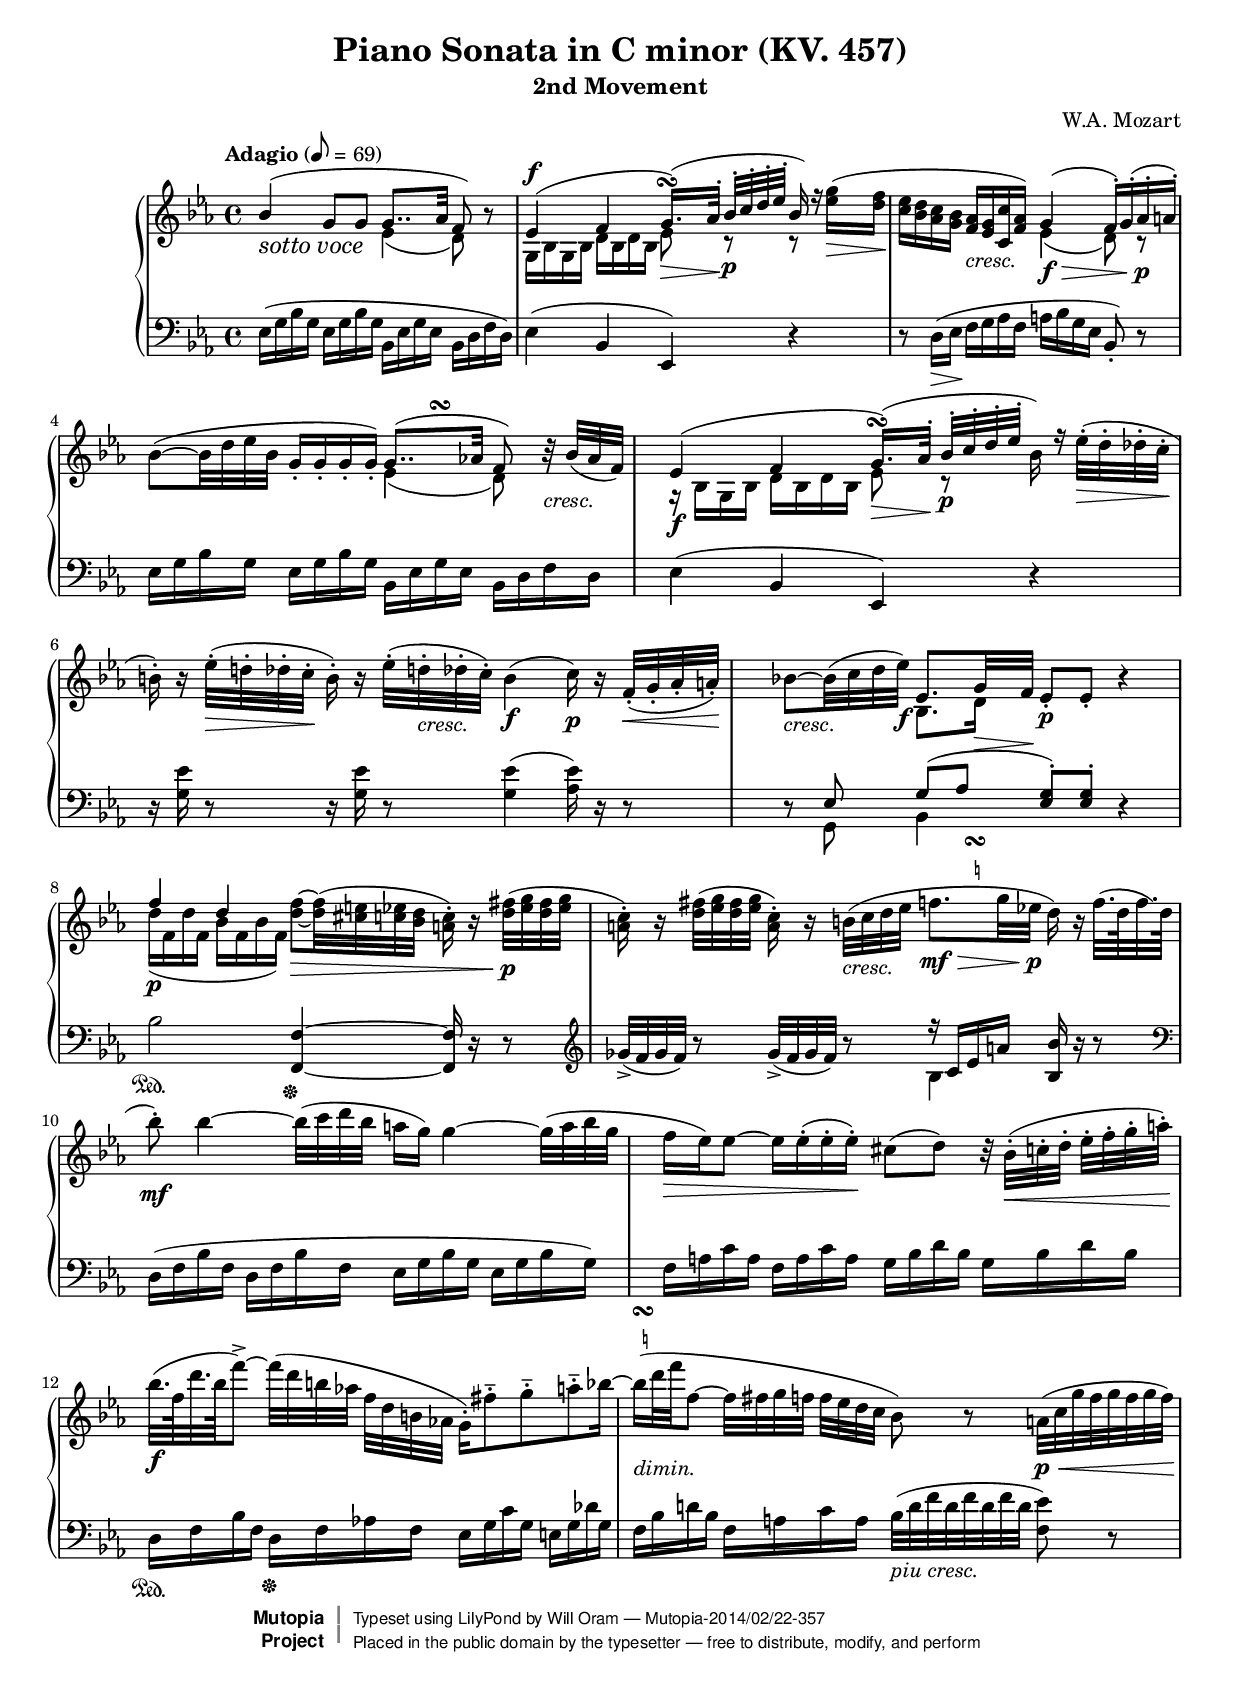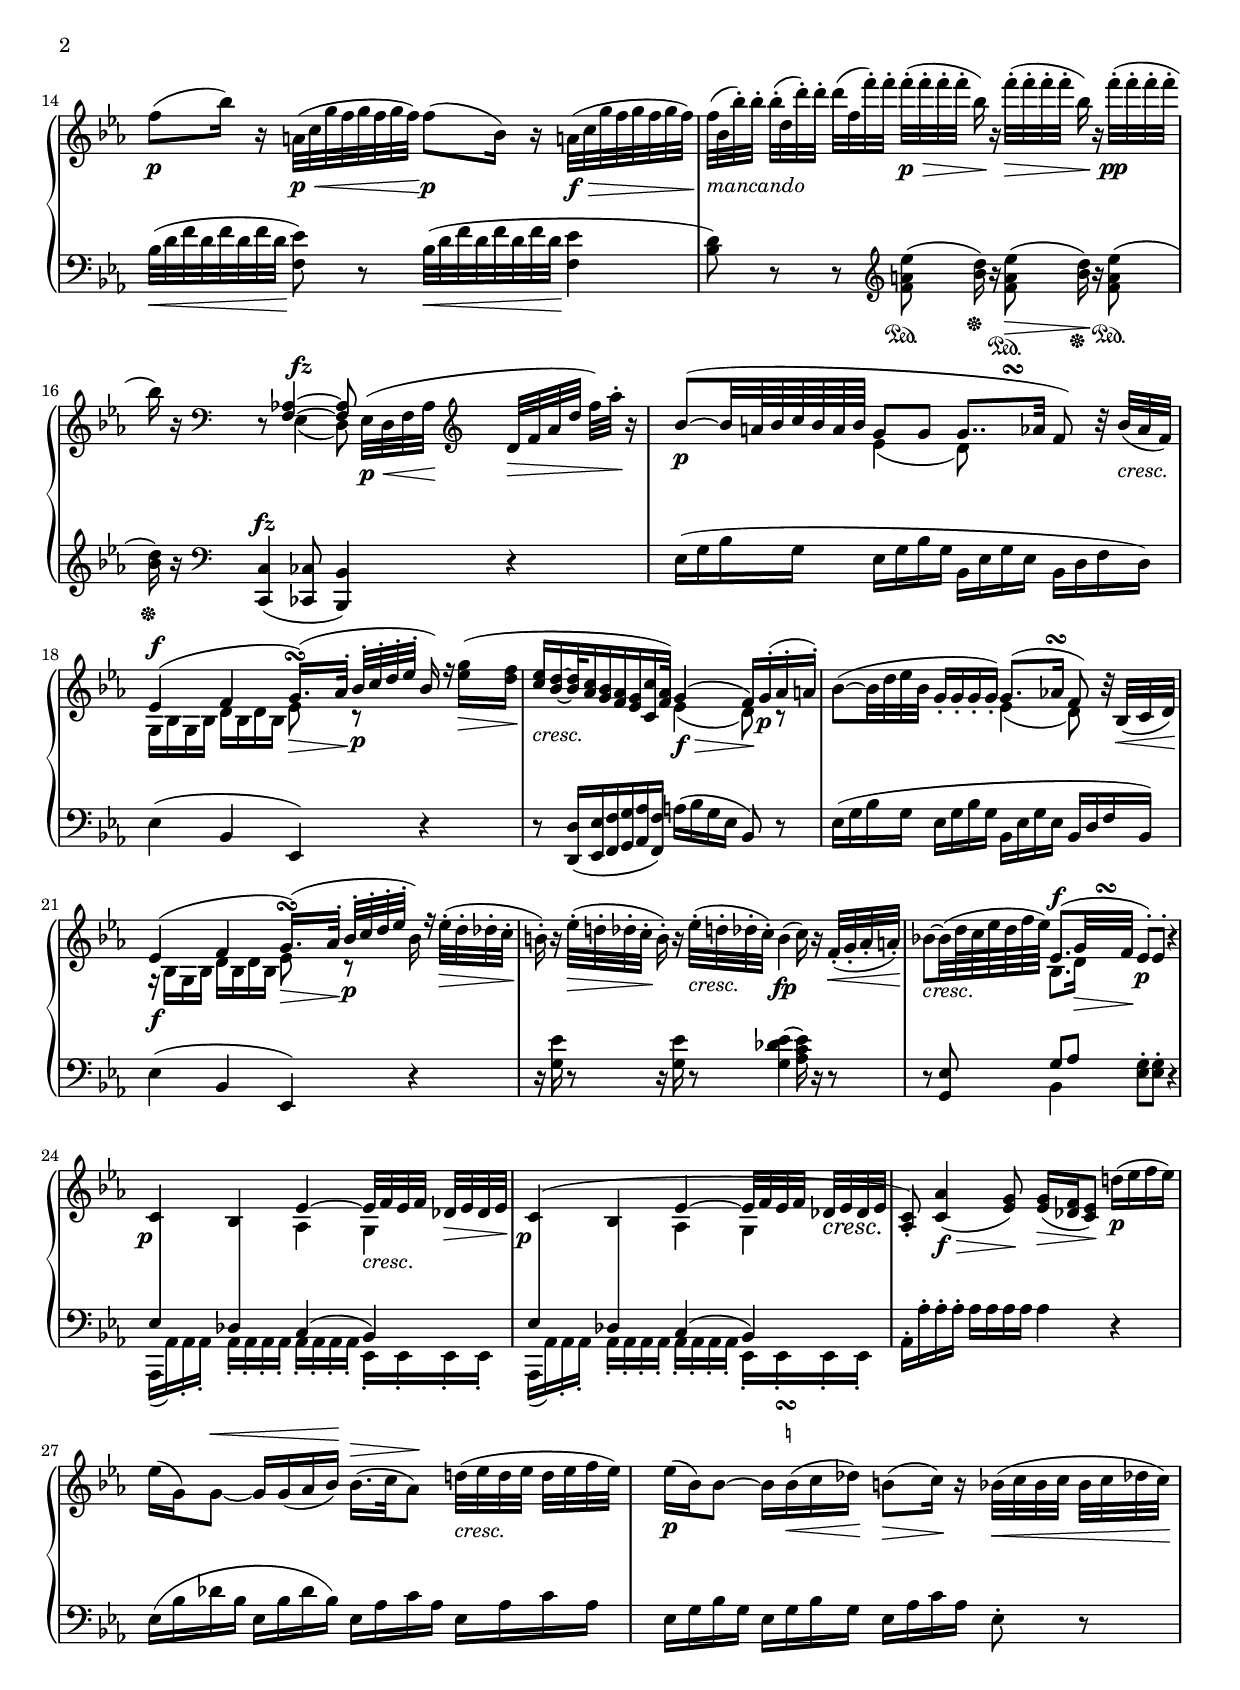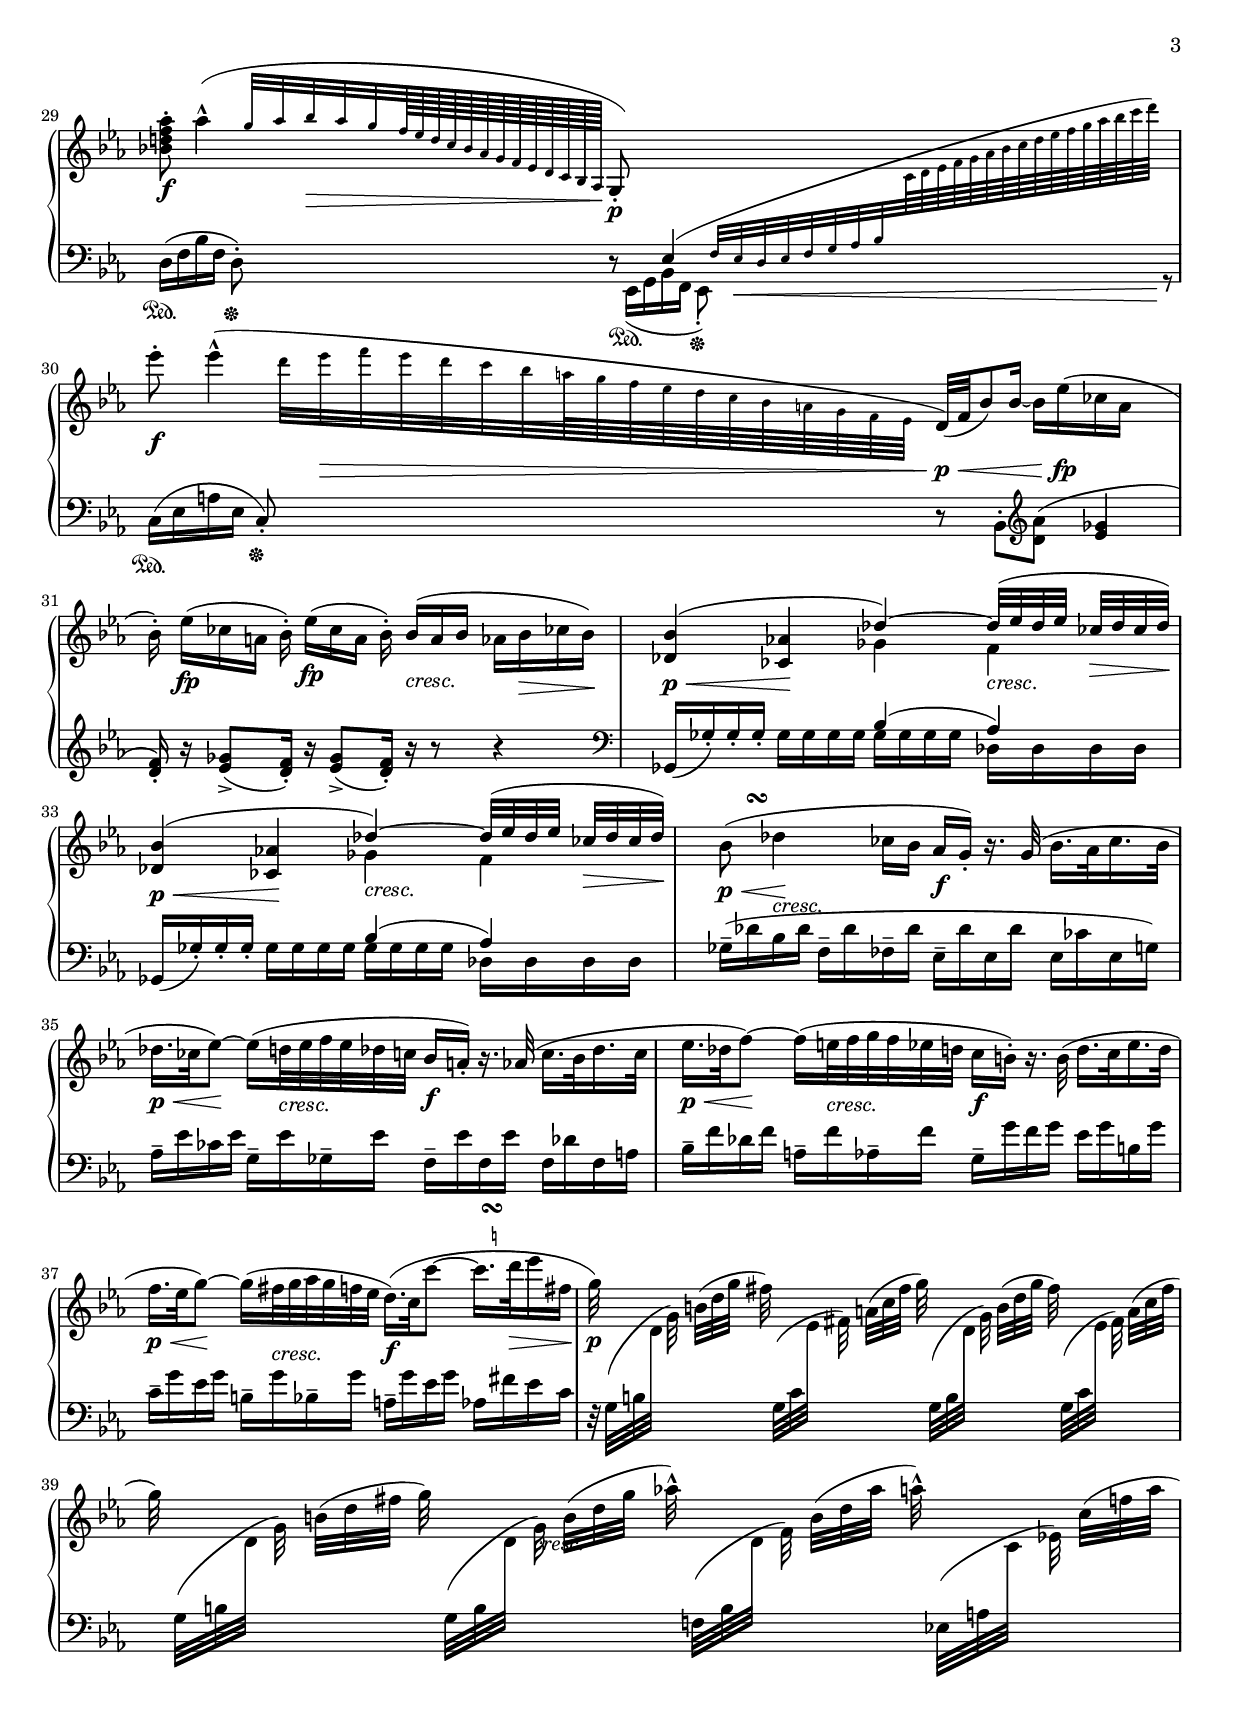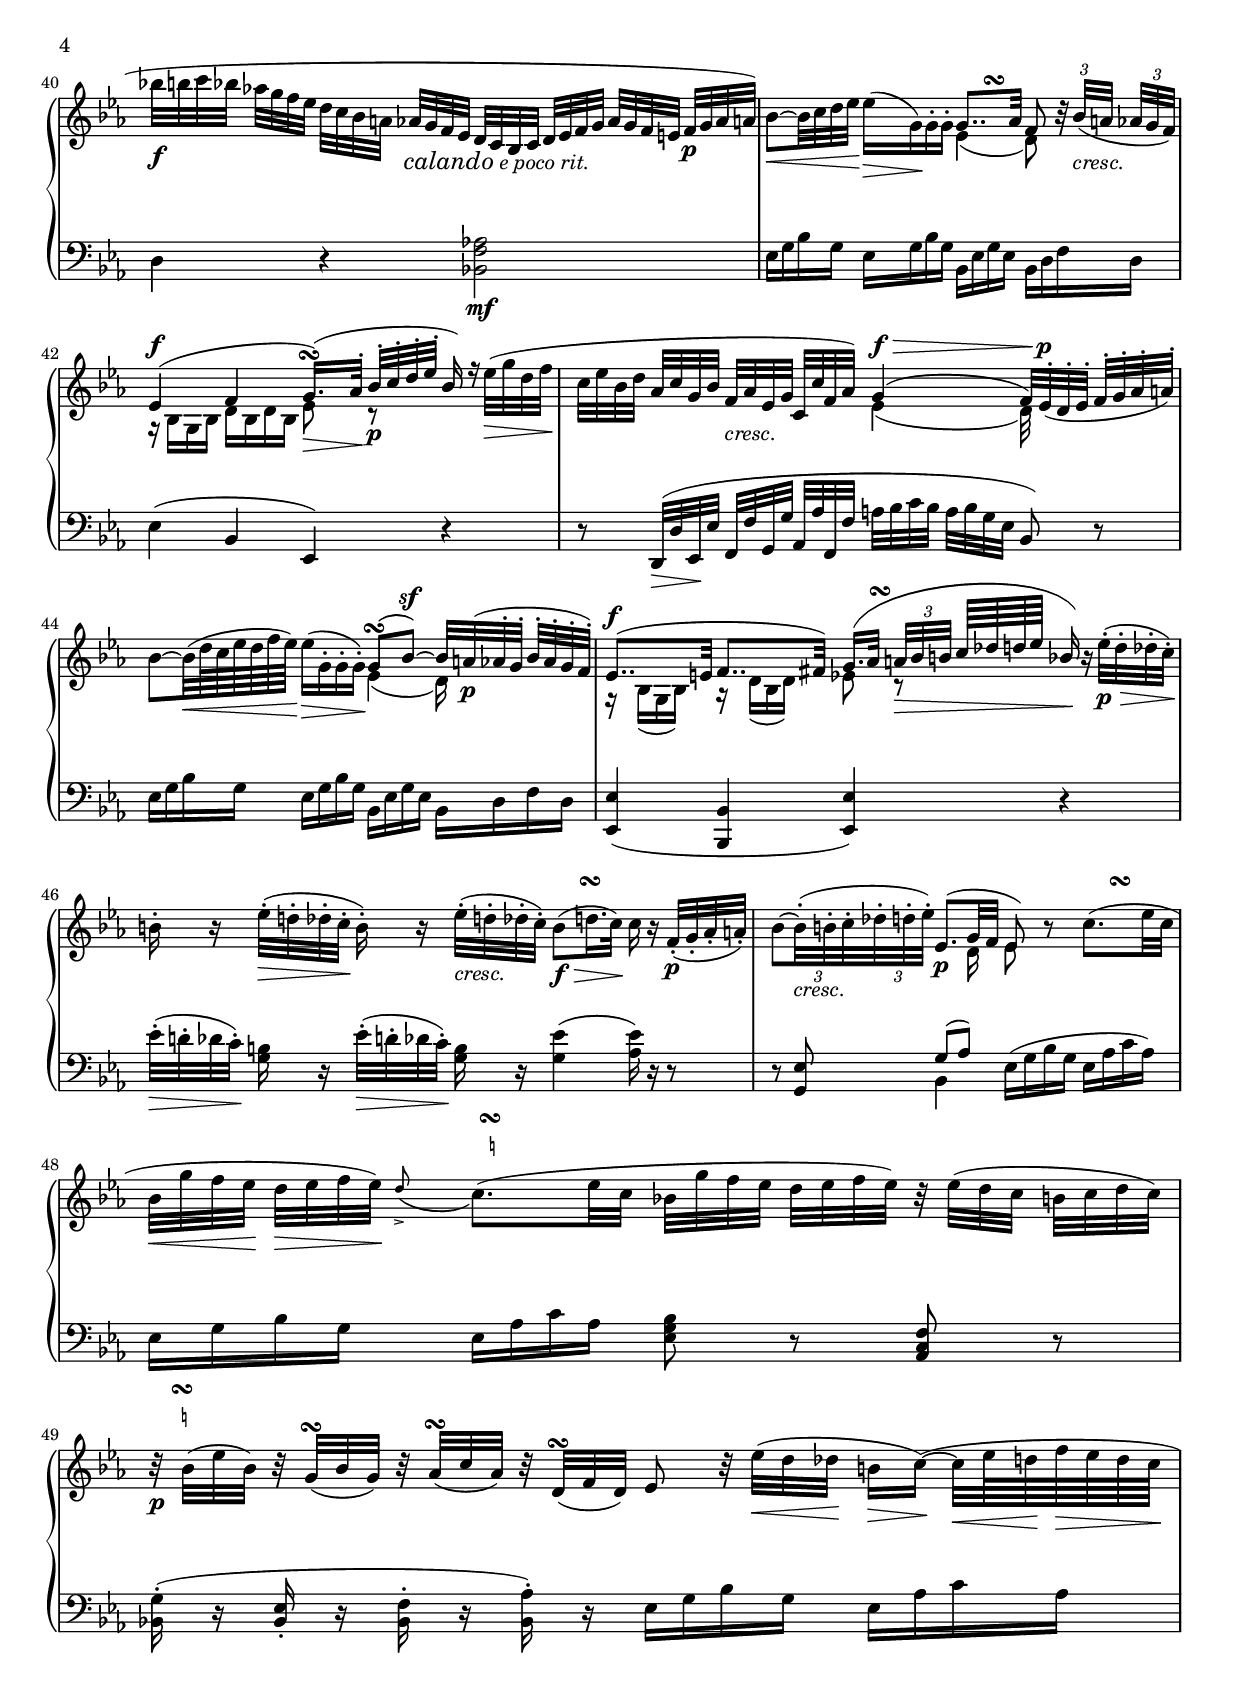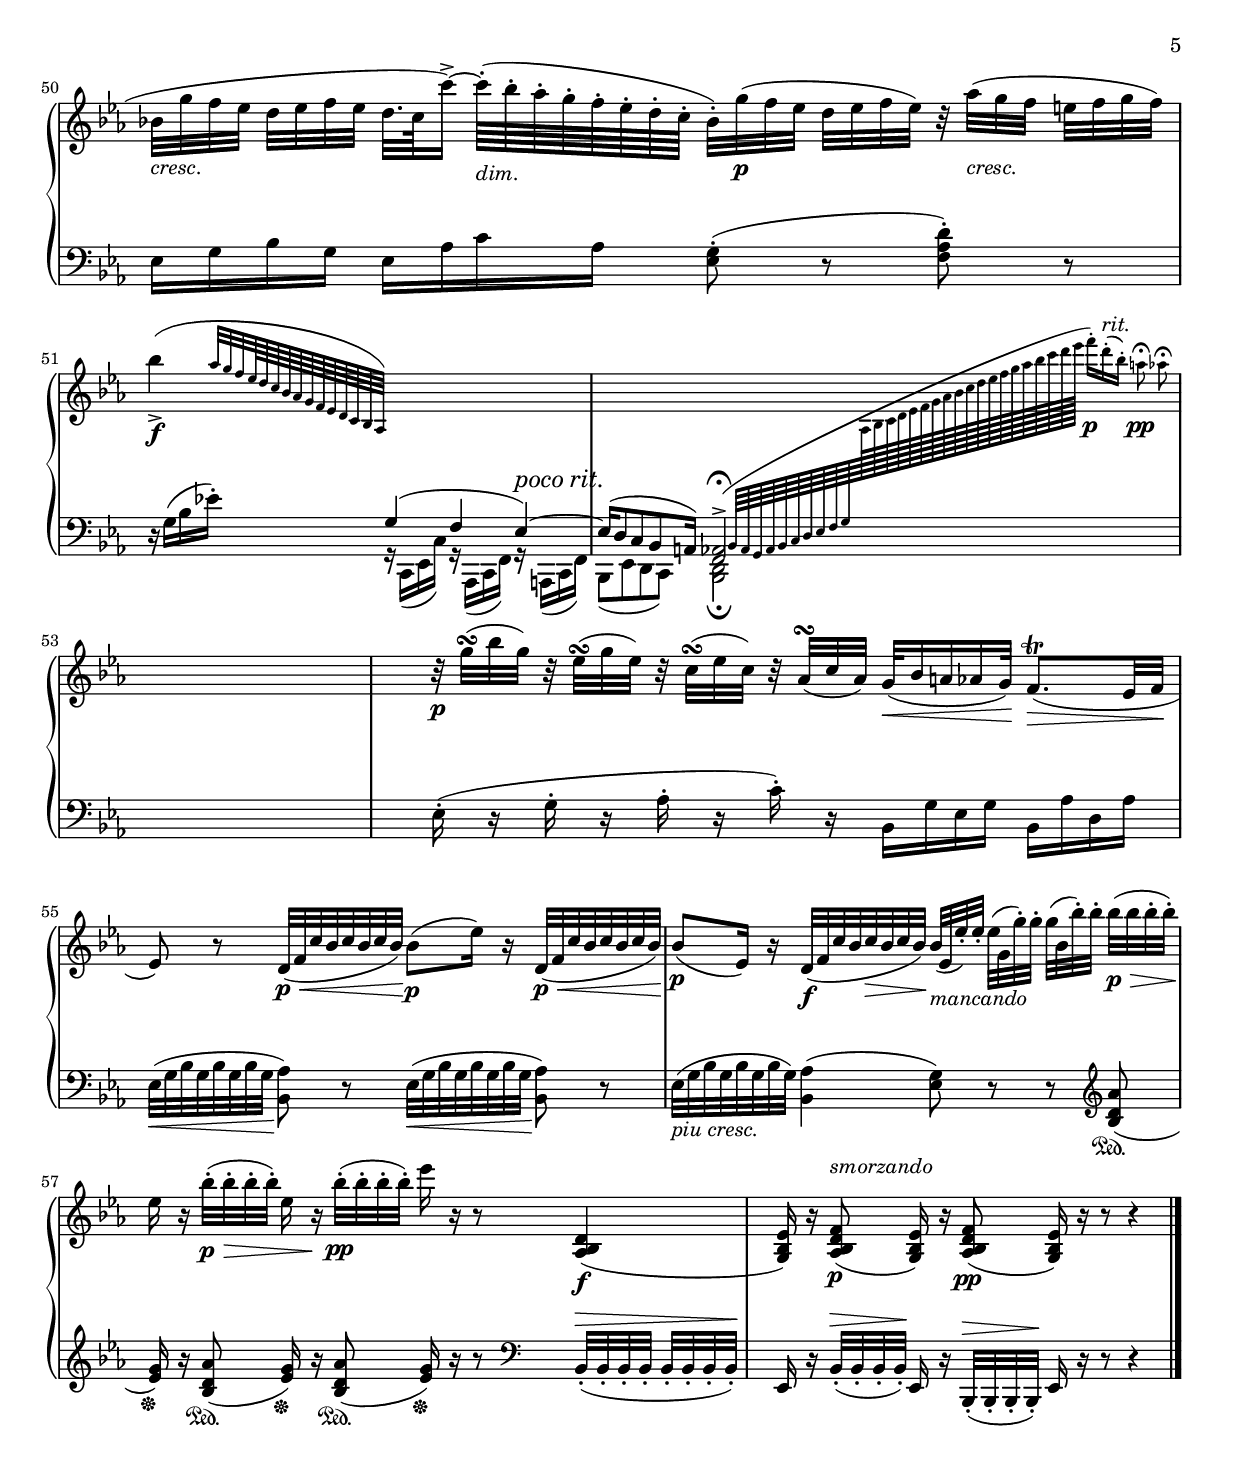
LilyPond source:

\version "2.18.0"
#(set-global-staff-size 18)
\include "english.ly"

\header {
 title = "Piano Sonata in C minor (KV. 457)"
 subtitle = "2nd Movement"
 composer = "W.A. Mozart"

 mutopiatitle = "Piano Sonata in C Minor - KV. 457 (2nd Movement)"
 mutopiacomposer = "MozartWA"
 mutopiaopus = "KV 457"
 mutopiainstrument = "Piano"
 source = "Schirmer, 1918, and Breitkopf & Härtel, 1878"
 date = "1878"
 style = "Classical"
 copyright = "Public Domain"
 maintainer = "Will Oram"
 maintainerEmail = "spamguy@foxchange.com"
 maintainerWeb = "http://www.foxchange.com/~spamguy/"

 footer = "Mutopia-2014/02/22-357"
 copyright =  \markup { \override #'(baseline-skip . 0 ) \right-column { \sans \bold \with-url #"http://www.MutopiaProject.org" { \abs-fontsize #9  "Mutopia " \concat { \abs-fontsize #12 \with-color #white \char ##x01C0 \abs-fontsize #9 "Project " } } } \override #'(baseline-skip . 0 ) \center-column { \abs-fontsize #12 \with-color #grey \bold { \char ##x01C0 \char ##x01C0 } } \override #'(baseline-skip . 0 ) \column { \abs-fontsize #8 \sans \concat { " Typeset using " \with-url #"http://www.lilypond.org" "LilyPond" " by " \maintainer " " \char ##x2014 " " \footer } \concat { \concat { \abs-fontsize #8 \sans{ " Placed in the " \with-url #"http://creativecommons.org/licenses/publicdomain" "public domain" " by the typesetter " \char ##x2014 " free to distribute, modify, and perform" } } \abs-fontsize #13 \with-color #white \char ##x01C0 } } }
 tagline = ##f
}

\paper {
  top-margin = 12 \mm
  bottom-margin = 10 \mm
}

upper = \relative c'' {
	\time 4/4
	\key c \minor
	\override TupletBracket.bracket-visibility = ##f
	\override TextScript.padding = #2.5
	\override Staff.DynamicText.padding = #1.25
	\override Staff.DynamicLineSpanner.padding = #1
	\override Staff.Hairpin.minimum-length = #5

	\tempo "Adagio" 8 = 69

	<< { bflat4-(_\markup { \magnify #1.2 \italic { sotto voce } }
	g8 g g8..-[ aflat32-] f8-) } \\									%
	{ s2 eflat4-( d8-) } >>											%
	r8																%

	<< { eflat4^\f-(-( f g16.-\turn-)-[-(-\> aflat32^.-]-\!
	bflat^.-\p-[ c^. d^. eflat^.-] bflat16-) r16 } \\
	{ g,16-[ bflat g bflat-] d-[ bflat d bflat-] eflat8 r r } >>
	< eflat' g >16-(-\> < d f >-\!

	< c eflat >-[ < bflat d > < aflat c > < g bflat >-] < f aflat >-[_\markup { \italic cresc. } < eflat g > < c c' > < f aflat >-]-)
	<< { g4-\f-(-\> f16^.-)-[ g^.^( aflat^.-\p a^.-]^) } \\
	{ eflat4-( d8-) r } >>

	bflat'8-[-(-~ bflat32 d eflat bflat-] g16-.-[ g-. g-. g-.-]-)
	<< { g8..-[-(^\markup { \translate #(cons 6 1) { \musicglyph #"scripts.turn" } }
	aflat!32-] f8-) } \\ { eflat4-( d8-) } >>
	r32_\markup { \italic cresc. } bflat'32-[-( aflat f-]-)

	<< { eflat4-\f-( f g16.-\turn-)-[-(-\>						% 5
	aflat32^.-]-\! bflat^.-\p-[ c^. d^. eflat^.-] \stemDown bflat16-) r16 } \\									%
	{ r16 bflat,-[ g bflat-] d-[ bflat d bflat-] eflat8 r s8 } >>												%
	eflat'32-.-[-(-\> d-. dflat-. c-.-]-\!																		%

	b16-.-) r eflat32-.-[-(-\> d!-. dflat-. c-.-]-\! b16-.-) r
	eflat32-.-[-( d-._\markup { \italic cresc. } dflat-. c-.-]-) b4-\f-( c16-\p-) r16 f,32-.-[-(-\< g-. aflat-. a-.-]-)-\!

	bflat!8-[-~_\markup { \italic cresc. } bflat32-( c d eflat-\f-]-)
	<< { eflat,8.-[ g32-\> f-]-\! } \\
	{ bflat,8.-[ d16-] } >>
	eflat8-.-\p eflat-. r4

	<< { f'4 d4 } \\
	{ \slurDown d16-\p-[-( f, d' f,-] bflat-[ f bflat f-]-) } >>
	< d' f >8-[-~-\> < d f >32-( < csharp e > < c eflat > < bflat d >-] < a c >16-.-) r
	< d fsharp >32-\p-[-( < eflat g > < d fsharp > < eflat g >-]

	< a, c >16-.-) r < d fsharp >32-[-( < eflat g > < d fsharp > < eflat g >-] < a, c >16-.-) r
	b32-[-(_\markup { \italic cresc. } c d eflat-] f8.-\mf-[-\>^\markup {
		\translate #(cons 5 -9)
		{ \column { \musicglyph #"scripts.turn"
		\magnify #0.7 \natural } } }
	g32 eflat!-\p-]-\! d16-) r f32.-[-( d64 f32. d64-]

	bflat'8-.-\mf-) bflat4-~ bflat32-[-( c d bflat-] a16-[ g-]-) g4-~ g32-[-( a bflat g-]		% 10

	f16-[-\> eflat-) eflat8-]-~ eflat16-[ eflat-.-( eflat-. eflat-.-]-)-\! csharp8-( d-)
	r32 bflat-.-(-\< c-. d-.-] eflat-.-[ f-. g-. a-.-]-)-\!

	bflat32.-\f-[-( f64 d'32. bflat64 f'8->-]-)-~ f32-[-( d b aflat!-] f-[ d b aflat!-] g16-.-)-[ fsharp'8-.-- g-.-- a-.-- bflat16-]-~

	bflat16-[_\markup { \italic dimin. }-(^\markup {
		\translate #(cons 1 -9)
		{ \column { \musicglyph #"scripts.turn"
		\magnify #0.7 \natural } } } d32 f f,8-]-~ f32-[ fsharp g f-] f-[ eflat d c-] bflat8-) r8 a32-\p-[-(-\< c g' f g f g f-]-)-\!

	f8-\p-[-( bflat16-]-) r a,!32-\p-[-(-\< c g' f g f g f-]-)-\!

	f8-\p-( bflat,16-) r a!32-\f-[-(-\> c g' f g f g f-]-)-\!

	f32-[-(_\markup { \italic mancando } bflat, bflat'-.-) bflat-.-]
	bflat-.-[-( d, d'-.-) d-.-] d-[-( f, f'-.-) f-.-] f-.-\p-[-(-\> f-. f-. f-.-] bflat,16-)-\! r
	f'32-.-[-(-\> f-. f-. f-.-] bflat,16-)-\! r f'32-.-\pp-[-( f-. f-. f-.-]

	bflat,16-) r16																				% 15
	\clef "bass"																				%
	r8 << { \slurUp < f,, aflat! >4-~ < f aflat >8 \slurNeutral } \\							%
	{ eflat4^\fz-( d8-) } >>																		%
	eflat32-\p-[-(-\< d f aflat-]-\!															%
	\clef "treble"																				%
	d32-[-\> f aflat d-] f-)-[ aflat-.-]-\! r16 												%

	<< { bflat,8-\p-[-(-~ bflat32 a64 bflat c bflat a bflat-] g8-[ g-]
	g8..-[^\markup { \translate #(cons 6 1) { \musicglyph #"scripts.turn" } } aflat32-] f8-) } \\
	{ s4 eflat4-( d8-) } >>
	r32 bflat'32-[-(_\markup { \italic cresc. } aflat f-]-)

	% NOTE: In the Schirmer edition the last rest in this measure is 1/16. This is inconsistent with similar measures and doesn't
	% add up right. I fixed this.

	<< { eflat4^\f-( f
	g16.-\turn-)-[-(-\> aflat32^.-]-\! bflat^.-\p-[ c^. d^. eflat^.-] bflat16-) r16 } \\
	{ g,16-[ bflat g bflat-] d-[ bflat d bflat-] eflat8 r s8 } >>
	< eflat' g >16-(-\> < d f >-\!

	< c eflat >16-[_\markup { \italic cresc. } < bflat d >-~ < bflat d >32 < aflat c >16 < g bflat > < f aflat > < eflat g > < c c' > < f aflat >32-]-)
	<< { g4-\f-(-\> f16-)-[-\! g16-.-(-\p aflat-. a-.-]-) } \\
	{ eflat4-( d8-) r } >>

    \barNumberCheck #20         % gl: 3rd beat from 8.. 32 to 8. 16 - Breitkopf
	bflat'8-[-(-~ bflat32 d eflat bflat-] g16-.-[ g-. g-. g-.-]-)
	<< { g8.-[-(^\markup { \translate #(cons 6 1) { \musicglyph #"scripts.turn" } }
	aflat!16-] f8-) } \\ { eflat4( d8) } >>
	r32 bflat32-[-(-\< c d-]-)-\!

	<< { eflat4-\f-( f g16.-\turn-)-[-(-\> aflat32^.-]-\! bflat^.-\p-[ c^. d^. eflat^.-] \stemDown bflat16-) r16 } \\		% 20
	{ r16 bflat,-[ g bflat-] d-[ bflat d bflat-] eflat8 r s8 } >>															%
	eflat'32-.-[-(-\> d-. dflat-. c-.-]-\!																					%

	b16-.-) r eflat32-.-[-(-\> d!-. dflat-. c-.-]-\! b16-.-) r
	eflat32-.-[-(_\markup { \italic cresc. } d-. dflat-. c-.-]-) b4-\fp-( c16-) r16 f,32-.-[-(-\< g-. aflat-. a-.-]-)-\!

	bflat!8-[-~_\markup { \italic cresc. } bflat32-( d64 c eflat d f eflat-]-)
	<< { eflat,8.-[-(^\markup { \translate #(cons 6 1) { \musicglyph #"scripts.turn" } } g32-\> f-]-\! eflat8-.-\p-)-[ eflat-.-] } \\
	{ bflat8.^\f-[ d16-] s4 } >>
	r4

    \barNumberCheck #24
	c4-\tweak X-offset #-1.0 \p bflat
	<< { eflat4-~ eflat32-[ f eflat f-] dflat-[-\> eflat dflat eflat-]-\! } \\
	{ aflat,4 g_\markup { \italic cresc. } } >>

	\slurUp c4-\tweak X-offset #-1.0 \p-( bflat
	<< { eflat4-~ eflat32-[ f eflat f-] dflat-[_\markup { \magnify #1.2 \italic cresc. } eflat dflat eflat-] } \\
	{ aflat,4 g } >>

	< aflat c >8-.-) \slurNeutral < c aflat' >4-\f-(-\> < eflat g >8-)-\!					% 25
	< eflat g >16-[-(-\> < dflat f > < c eflat >8-]-)-\! d'!16-\p-[-( eflat f eflat-]-)	%

	eflat-[-( g,-) g8-]-~^\< g16-[ g-( aflat bflat-]-)-\! bflat16.-[-(^\> c32 aflat8-]-)-\!
	d!32-[-(_\markup { \italic cresc. } eflat d eflat-] d-[ eflat f eflat-]-)

	eflat16-\p-[-( bflat-) bflat8-]-~ bflat16-[ bflat-(-\<^\markup {
		\translate #(cons 0 -9)
		{ \column { \musicglyph #"scripts.turn"
		\magnify #0.7 \natural } } }
	c dflat-]-)-\! b8-[-(-\> c16-]-)-\! r
	bflat32-[-(-\< c bflat c-] bflat-[ c dflat! c-]-)-\!

	< bflat! d! f aflat >8-.-\f aflat'4-^-( \override Beam.positions = #'(8 . 5)
	\grace { g32-[ aflat bflat-\> aflat g f128 eflat d c bflat aflat g f eflat d c bflat aflat-]-\! } g8-.-\p-)
	s2 \revert Beam.positions

	eflat'''8-.-\f \slurUp eflat4-^-( \override Beam.positions = #'(-2 . -6)
	\grace { \stemDown d32-[ eflat-\> f eflat d c bflat a64 g f eflat d c bflat a g f eflat-]
	\stemNeutral \revert Beam.positions }
	\slurNeutral d32-\p-)-[-(-\< f bflat8-) bflat16-]-~ bflat-[ eflat-\fp-( cflat a-] s8

	bflat16-.-) eflat-\fp-[-( cflat a-] bflat16-.-) eflat-\fp-[-( cflat a-] bflat16-.-)			% 30
	bflat-[-(_\markup { \italic cresc. } a bflat-] aflat-[ bflat-\> cflat! bflat-]-)-\!			%

	<< { < dflat, bflat' >4-\p-(-\< < cflat aflat'! >-\! dflat'-)-~ dflat32-[-(
	eflat dflat eflat-] cflat-[-\> dflat cflat dflat-]-)-\! } \\
	{ s2 gflat,4 f4_\markup { \italic cresc. } } >>

	<< { < dflat bflat' >4-\p-(-\< < cflat aflat'! >-\! dflat'-)-~
	dflat32-[-( eflat dflat eflat-] cflat-[-\> dflat cflat dflat-]-)-\! } \\
	{ s2 gflat,4_\markup { \italic cresc. } f4 } >>

	bflat8-\p-(-\<^\markup { \translate #(cons 4 -2) { \musicglyph #"scripts.turn" } }
	dflat4-\!_\markup { \italic cresc. } cflat16-[ bflat-] aflat-\f-[ g-.-]-) r16.
	g32-( bflat16.-[ aflat32 cflat16. bflat32-]

	% NOTE: In the Schirmer edition, the next three measures come out 1/16 short. I extended the third note to 1/8
	% as the most appropriate solution. What Mozart really intended is not known.

	dflat16.-\p-[-\< cflat32 eflat8-]-)-~-\! eflat16-[-( d32_\markup { \italic cresc. } eflat f eflat dflat c-] bflat16-\f-[ a-.-]-) r16.
	aflat32-( c16.-[ bflat32 dflat16. c32-]

	eflat16.-\p-[-\< dflat32 f8-]-)-~-\! f16-[-( e32_\markup { \italic cresc. } f g f eflat d-] c16-\f-[ b-.-]-) r16.		% 35
	b32-( d16.-[ c32 eflat16. d32-]																							%

	f16.-\p-[-\< eflat32 g8-]-)-~-\! g16-[-( fsharp32_\markup { \italic cresc. } g aflat g f eflat-] d16.-\f-)-[-( c32 c'8-]-~
	c16.-[^\markup {
		\translate #(cons 2 -9)
		{ \column { \musicglyph #"scripts.turn"
		\magnify #0.7 \natural } } }
	d32-\> eflat16 fsharp,-]-\!

	g32-\p-) s2....

	s1

	\change Staff = "down"
	d,,4 r < bflat! f' aflat! >2-\mf

	\change Staff = "up"
	bflat''8-[-~-\< bflat32 c d eflat-]-\! eflat16-[-(-\> g,-)-\! g-. g-.-]
	<< { g8..-[^\markup { \translate #(cons 4 -2) { \musicglyph #"scripts.turn" } } aflat32-] f8 } \\
	{ eflat4-( d8-) } >>
	\tuplet 3/2 { r32 bflat'32-[-(_\markup { \italic cresc. } a-] } \tuplet 3/2 { aflat-[ g f-]-) }

	<< { eflat4^\f-( f g16.-\turn-)-[-(-\> aflat32^.-]-\! bflat^.-\p-[ c^. d^. eflat^.-] bflat16-) r16 } \\
	{ r16 bflat,-[ g bflat-] d-[ bflat d bflat-] eflat8 r s8 } >>
	eflat'32-[-(-\> g d f-]-\!

	c32-[ eflat bflat d-] aflat-[ c g bflat-] f-[_\markup { \italic cresc. } aflat eflat g-] c,-[ c' f, aflat-]-)
	<< { g4^\f-(^\> \slurDown f32-)-[^\! eflat-.^\p-( d-. eflat-.-] f-.-[ g-. aflat-. a-.-]-) } \\
	{ eflat4-( d32-) s8.. } >>

	bflat'8-[-~ bflat32-(-\< d64 c eflat d f eflat-]-)-\! \stemDown eflat16-[-(-\> g,-. g-. g-.-]-)-\! \stemNeutral
	<< { g8-\turn-[-( bflat^\sf-]-)-~ bflat32-[ a-\p-( aflat-. g-.-] bflat-.-[ aflat-. g-. f-.-]-) } \\
	{ eflat4-( d16-) s8. } >>

	<< { eflat8..^\f-[-( e32-] f8..-[ fsharp32-]-) g16.-[-(^\markup { \translate #(cons 4 -2) { \musicglyph #"scripts.turn" } }
	aflat32-] \tuplet 3/2 { a32-[-\> bflat b-] } c64-[ dflat d eflat-] bflat16-)-\! } \\
	{ r16 bflat,16-[-( g bflat-)-] r16 d-[-( bflat d-]-) eflat8 r8 s16 } >>
	r16 eflat'32-.-\p-[-(-\> d-. dflat-. c-.-]-)-\!

	b16-. r eflat32-.-[-(-\> d!-. dflat-. c-.-]-\! b16-.-) r																% 45
	eflat32-.-[-(_\markup { \italic cresc. } d-. dflat-. c-.-]-)															%
	b8-\f-[-(-\>^\markup { \translate #(cons 4 -2) { \musicglyph #"scripts.turn" } }										%
	 d16. c32-]-)-\! c16 r16 f,32-.-\p-[-( g-. aflat-. a-.-]-)																%

	 bflat8-[-~ \tuplet 3/2 { bflat32-.-(_\markup { \italic cresc. } b-. c-. } \tuplet 3/2 { dflat-. d!-. eflat-.-]-) }
	 << { eflat,8.-\p-[-( g32 f-] eflat8-) } \\ { s8. d16 eflat8 } >>
	 r8 c'8.^\markup { \translate #(cons 4 -2) { \musicglyph #"scripts.turn" } }-[-( eflat32 c-]

	 bflat32-[-\< g' f eflat-]-\! d-[-\> eflat f eflat-]-)-\!
	 \grace d8->-( c8.-)-[-(^\markup {
		\translate #(cons 2 -9)
		{ \column { \musicglyph #"scripts.turn"
		\magnify #0.7 \natural } } }
		eflat32 c-]

		bflat!-[ g' f eflat-] d-[ eflat f eflat-]-) r32 eflat-[-( d c-] b-[ c d c-]-)

	 r32-\p bflat-[-(^\markup {
		\translate #(cons 0 -9)
		{ \column { \musicglyph #"scripts.turn"
		\magnify #0.7 \natural } } } eflat bflat-)-] r32 g-\turn-[-( bflat g-)-] r32 aflat-\turn-[-( c aflat-)-] r32 d,-\turn-[-( f d-)-]
	 eflat8 r32 eflat'-[-(-\< d dflat-]-\! b16-[-\> c-]-)-(-~-\! c32-[-\< eflat64 d-\! f-\> eflat d c-]-\!

	 bflat!32-[_\markup { \italic cresc. } g' f eflat-] d-[ eflat f eflat-] d32.-[ c64 c'16->-]-)-~ c64-.-[-(_\markup { \italic dim. }
	 bflat-. aflat-. g-. f-. eflat-. d-. c-.-] bflat32-.-)-[ g'-\p-( f eflat-] d-[ eflat f eflat-]-)
	 r32 aflat-[-(_\markup { \italic cresc. } g f-] e-[ f g f-]-)

	 bflat4_>-\f-(
	 \override Beam.positions = #'(7 . 2)
	 \grace { aflat32-[ g f eflat64 d c bflat aflat g f eflat d c bflat aflat-]-) } s4 s s \noBreak
	 \revert Beam.positions

	 s1

	 s1

	 r32-\p g''-\turn-[-( bflat g-)-] r32 eflat-\turn-[-( g eflat-)-] r32 c-\turn-[-( eflat c-)-] r32 aflat-\turn-[-( c aflat-)-]

	 g32-[-(-\< bflat16 a aflat g32-]-)-\! f8.-\trill-[-(-\> eflat32 f-]-\!

	 eflat8-) r8 d32-\p-[-(-\< f c' bflat c bflat c bflat-]-)-\! bflat8-\p-[-( eflat16-]-) r16
	 d,32-\p-[-(-\< f c' bflat c bflat c bflat-]-)-\!

	 bflat8-\p-[-( eflat,16-]-) r d32-\f-[-( f c' bflat c-\> bflat c bflat-]-)-\!
	 bflat32-[-(_\markup { \italic "mancando" } eflat, eflat'-.-) eflat-.-] eflat-[-( g, g'-.-) g-.-] g-[-( bflat, bflat'-.-) bflat-.-]
	 bflat-\p-[-(-\> bflat bflat-. bflat-.-]-)-\!

	 eflat,16 r bflat'32-.-\p-[-(-\> bflat-. bflat-. bflat-.-]-) eflat,16 r-\! bflat'32-.-\pp-[-( bflat-. bflat-. bflat-.-]-) eflat16 r
	 r8 < aflat,,, bflat d >4-\f-(

	 \autoBeamOff
	 < g bflat eflat >16-) r < aflat bflat d f >8-\p-(^\markup { \italic "smorzando" } < g bflat eflat >16-) r16
	 < aflat bflat d f >8-\pp-( < g bflat eflat >16-) r16 r8 r4

	 \bar "|."
}

	%%%%%%%%%% BASS STAVE %%%%%%%%%%

lower = \relative c {

	\key c \minor
	eflat16-[-( g bflat g-] eflat16-[ g bflat g-] bflat,-[ eflat g eflat-] bflat-[ d f d-]-)	% 1

	eflat4-( bflat eflat,-) r

	r8 d'16-(_\> eflat-\! f-[ g aflat f-] a-[ bflat g eflat-] bflat8-.-) r

	eflat16-[ g bflat g-] eflat16-[ g bflat g-] bflat,-[ eflat g eflat-] bflat-[ d f d-]

	eflat4-( bflat eflat,-) r																	% 5

	r16 < g' eflat' > r8 r16 < g eflat' > r8 < g eflat' >4-( < aflat eflat' >16-) r r8

	r8
	<< { eflat8 g-[-( aflat-] < eflat g >8-.-)-[ < eflat g >-.-] } \\
	{ g,8 bflat4 s4 } >>
	r4

	bflat'2-\sustainOn < f, f' >4-\sustainOff-~ < f f' >16 r r8

	\clef "treble"
	gflat''32->-[-( f gflat f-]-) r8 gflat32->-[-( f gflat f-]-) r8
	<< { r16 c-[ eflat a-] } \\ { bflat,4 } >> < bflat bflat' >16 r r8

	\clef "bass"
	d,16-[-( f bflat f-] d16-[ f bflat f-] eflat-[ g bflat g-] eflat-[ g bflat g-]-)			% 10

	f16-[ a c a-] f16-[ a c a-] g-[ bflat d bflat-] g-[ bflat d bflat-]

	d,-\sustainOn-[ f bflat f-] d-\sustainOff-[ f aflat! f-] eflat-[ g c g-] e-[ g dflat' g,-]

	f-[ bflat d! bflat-] f-[ a c a-] bflat32-[-(_\markup { \italic { piu cresc. } } d f d f d f d-] < f, eflat' >8-) r

	bflat32-[-(-\< d f d f d f d-]-\! < f, eflat' >8-) r bflat32-[-(-\< d f d f d f d-]-\! < f, eflat' >4

	< bflat d >8-) r r																						% 15
	\clef "treble"																								%
	< f' a eflat' >8-\sustainOn-( < bflat d >16-\sustainOff-) r < f a eflat' >8-\sustainOn-(_\>		%
	< bflat d >16-\sustainOff-)_\! r < f a eflat' >8-\sustainOn-(											%

	< bflat d >16-\sustainOff-) r
	\clef "bass"
	< c,,, c' >4^\fz-( < cflat cflat' >8 < bflat bflat' >4-) r

	eflat'16-[-( g bflat g-] eflat16-[ g bflat g-] bflat,-[ eflat g eflat-] bflat-[ d f d-]-)

	eflat4-( bflat eflat,-) r

	r8 < d d' >16-[-( < eflat eflat' > < f f' > < g g' > < aflat aflat' > < f f' >-]-) a'-[-( bflat g eflat-] bflat8-) r8

	eflat16-[-( g bflat g-] eflat16-[ g bflat g-] bflat,-[ eflat g eflat-] bflat-[ d f bflat,-]-)				% 20

	eflat4-( bflat eflat,-) r

	r16 < g' eflat' > r8 r16 < g eflat' >16 r8 < g dflat' eflat >4-( < aflat c eflat >16-) r16 r8

	r8 < g, eflat' >8
	<< { g'8-[ aflat-] } \\ { bflat,4 } >>
	< eflat g >8-. < eflat g >-. r4

    \barNumberCheck #24
	<< { \autoBeamOff \crossStaff { eflat4 dflat } \autoBeamOn c-( bflat-) } \\
	{ aflat,16-[-( aflat'-) aflat-. aflat-.-] aflat-.-[ aflat-. aflat-. aflat-.-] aflat-.-[ aflat-. aflat-. aflat-.-] eflat-.-[ eflat-. eflat-. eflat-.-] } >>

	<< { \autoBeamOff \crossStaff { eflat'4 dflat } \autoBeamOn c-( bflat-) } \\ % 25
	{ aflat,16-[-( aflat'-) aflat-. aflat-.-] aflat-.-[ aflat-. aflat-. aflat-.-]
	aflat-.-[ aflat-. aflat-. aflat-.-] eflat-.-[ eflat-. eflat-. eflat-.-] } >>

	aflat-.-[ aflat'-. aflat-. aflat-.-] aflat-[ aflat aflat aflat-] aflat4 r

	eflat16-[-( bflat' dflat bflat-] eflat,-[ bflat' dflat bflat-]-) eflat,-[ aflat c aflat-] eflat-[ aflat c aflat-]

	eflat-[ g bflat g-] eflat-[ g bflat g-] eflat-[ aflat c aflat-] eflat8-. r8

	d16-\sustainOn-[-( f bflat f-] d8-.-\sustainOff-) r
	<< { \slurUp s8 eflat4-( \grace { f32-[ eflat-\< d eflat f g aflat bflat
	\change Staff = "up" \stemDown c64 d eflat f g aflat bflat c d eflat f g aflat bflat c d-]-)-\! } \change Staff = "down" } \\
	{ eflat,,,,16-\sustainOn-[-( g bflat f-] eflat8-.-\sustainOff-) r8 } >>

	c'16-\sustainOn-[-( eflat a eflat-] c8-.-\sustainOff-) r8 \stemDown bflat8-.
	\clef "treble"
	< d' aflat' >8-( \stemNeutral < eflat gflat >4

	< d f >16-.-) r16 < eflat gflat >8->-[-( < d f >16-.-]-) r < eflat gflat >8->-[-( < d f >16-.-]-) r r8 r4		% 30

	\clef "bass"
	gflat,,16-[-( gflat'-.-) gflat-. gflat-.-] gflat-[ gflat gflat gflat-]
	<< { bflat4-( aflat-) } \\
	{ gflat16-[ gflat gflat gflat-] dflat-[ dflat dflat dflat-] } >>

	\clef "bass"
	gflat,16-[-( gflat'-.-) gflat-. gflat-.-] gflat-[ gflat gflat gflat-]
	<< { bflat4-( aflat-) } \\
	{ gflat16-[ gflat gflat gflat-] dflat-[ dflat dflat dflat-] } >>

	gflat16---[-( dflat' bflat dflat-] f,---[ dflat' fflat,-- dflat'-] eflat,---[ dflat' eflat, dflat'-] eflat,-[ cflat' eflat, g-]-)

	aflat---[ eflat' cflat eflat-] g,---[ eflat' gflat,-- eflat'-] f,---[ eflat' f, eflat'-] f,-[ dflat' f, a-]

	bflat---[ f' dflat f-] a,---[ f' aflat,-- f'-] g,---[ g' f g-] eflat-[ g b, g'-]

	c,---[ g' eflat g-] b,---[ g' bflat,-- g'-] a,---[ g' eflat g-] aflat,-[ fsharp' eflat c-]

	\stemDown
	r32 g-[-( b
	\change Staff = "up"
	d-] g-) b-[-( d g-] fsharp-)
	\change Staff = "down"
	g,,-[-( c
	\change Staff = "up"
	eflat-] fsharp-) a-[-( c fsharp-] g-)
	\change Staff = "down"
	g,,-[-( b
	\change Staff = "up"
	d-] g-) b-[-( d g-] fsharp-)
	\change Staff = "down"
	g,,-[-( c
	\change Staff = "up"
	eflat-] fsharp-) a-[-( c fsharp-]

	g-)
	\change Staff = "down"
	g,,-[-( b
	\change Staff = "up"
	d-] g-) b-[-( d fsharp-] g-)
	\change Staff = "down"
	g,,-[-( b
	\change Staff = "up"
	d-] g-)_\markup { \italic cresc. } b-[-( d g-] aflat!-^-)
	\change Staff = "down"
	f,,!-[-( b
	\change Staff = "up"
	d-] f-) b-[-( d aflat'-] a-^-)
	\change Staff = "down"
	eflat,,!-[-( a
	\change Staff = "up"
	c-] eflat!-) c'-[-( f a-]
	\stemNeutral

	bflat!32-\f-[ b c bflat-] aflat!-[ g f eflat-] d-[_\markup { \italic { \magnify #1.2 \translate #(cons 9 0) calando e poco rit. } }
	c bflat a-] aflat!-[ g f eflat-] d-[ c bflat c-] d-[ eflat f g-] aflat-[ g f e-] f-\p-[ g aflat a-]-)

	\change Staff = "down"
	eflat,16-[ g bflat g-] eflat16-[ g bflat g-] bflat,-[ eflat g eflat-] bflat-[ d f d-]

	eflat4-( bflat eflat,-) r

	r8 d32-[-(-\> d' eflat,-\! eflat'-] f,-[ f' g, g'-] aflat,-[ aflat' f, f'-] a-[ bflat c bflat-] a-[ bflat g eflat-] bflat8-) r8

	eflat16-[ g bflat g-] eflat16-[ g bflat g-] bflat,-[ eflat g eflat-] bflat-[ d f d-]

	< eflat, eflat' >4-( < bflat bflat' > < eflat eflat' >-) r

	eflat''32-.-[-(-\> d!-. dflat c-.-]-)-\! < g b >16 r eflat'32-.-[-(-\> d-. dflat c-.-]-)-\! < g b >16 r < g eflat' >4-( < aflat eflat' >16-) r r8

	r8 < g, eflat' >8
	<< { g'8-[-( aflat-]-) } \\ { bflat,4 } >>
	eflat16-[-( g bflat g-] eflat-[ aflat c aflat-]-)

	eflat-[ g bflat g-] eflat-[ aflat c aflat-] < eflat g bflat >8 r < aflat, c f > r

	< bflat! g' >16-.-( r < bflat eflat >-. r < bflat f' >-. r < bflat aflat' >-.-) r eflat-[ g bflat g-] eflat-[ aflat c aflat-]

	eflat-[ g bflat g-] eflat-[ aflat c aflat-] < eflat g >8-.-( r < f aflat d >-.-) r

	r16 g-[-( bflat eflat!-.-)-]
	<< { g,4-( f eflat-)-~^\markup { \italic { \magnify #1.2 { poco rit. } } }

	eflat16-[-( d8 c bflat a16-]-) \afterGrace < f aflat >2->-\fermata(						% 50

	{ bflat64[ aflat g aflat bflat c d eflat f g				%
	\change Staff = "up" \stemDown aflat128 bflat c d eflat f g aflat bflat c d eflat f g aflat bflat c d eflat]	%
	f16-.-\p-)-[ d-.-(^\markup { \italic rit. } bflat-.-]-) a8-\fermata-\pp aflat-\fermata } } \\

	{ r16 c,,,,-[-( eflat c'-]-) r aflat,-[-( c f-]-) r a,-[-( c f-])

	bflat,8-[-( eflat d c-]-) < bflat d >2-\fermata

	s1 } >>

	eflat'16-.-( r g-. r aflat-. r c-.-) r
	bflat,16-[ g' eflat g-] bflat,-[ aflat' d, aflat' -]

	eflat32-[-(-\< g bflat g bflat g bflat g-]-\! < bflat, aflat' >8-) r8
	eflat32-[-(-\< g bflat g bflat g bflat g-]-\! < bflat, aflat' >8-) r8

	eflat32-[-(_\markup { \italic { piu cresc. } } g bflat g bflat g bflat g-]-) < bflat, aflat' >4-( < eflat g >8-) r8 r
	\clef "treble"
	< bflat' d aflat' >-\sustainOn-(

	< eflat g >16-\sustainOff-) r < bflat d aflat' >8-\sustainOn-( < eflat g >16-\sustainOff-)  r16 < bflat d aflat' >8-\sustainOn-( < eflat g >16-\sustainOff-) r r8
	\clef "bass"
	bflat,32-.-[-(^\> bflat-. bflat-. bflat-.-] bflat-.-[ bflat-. bflat-. bflat-.-]-)^\!

	eflat,16 r bflat'32-.-[-(^\> bflat-. bflat-. bflat-.-]-)^\! eflat,16 r bflat32-.-[-(^\> bflat-. bflat-. bflat-.-]-)^\! eflat16 r r8 r4
}

\score {
  \context PianoStaff \with {
    \override VerticalAxisGroup.staff-staff-spacing = #'((basic-distance . 15))
    \consists #Span_stem_engraver
    } <<
    \context Staff = "up" <<
    	\upper
    	>>
    \context Staff = "down" <<
      \clef bass
      \lower
      >>
  >>
  \layout {
    \context {
      \Score
      \override SpacingSpanner.common-shortest-duration = #(ly:make-moment 1/2)
    }
  }

  \midi {
    \tempo 8 = 69
    }
}
